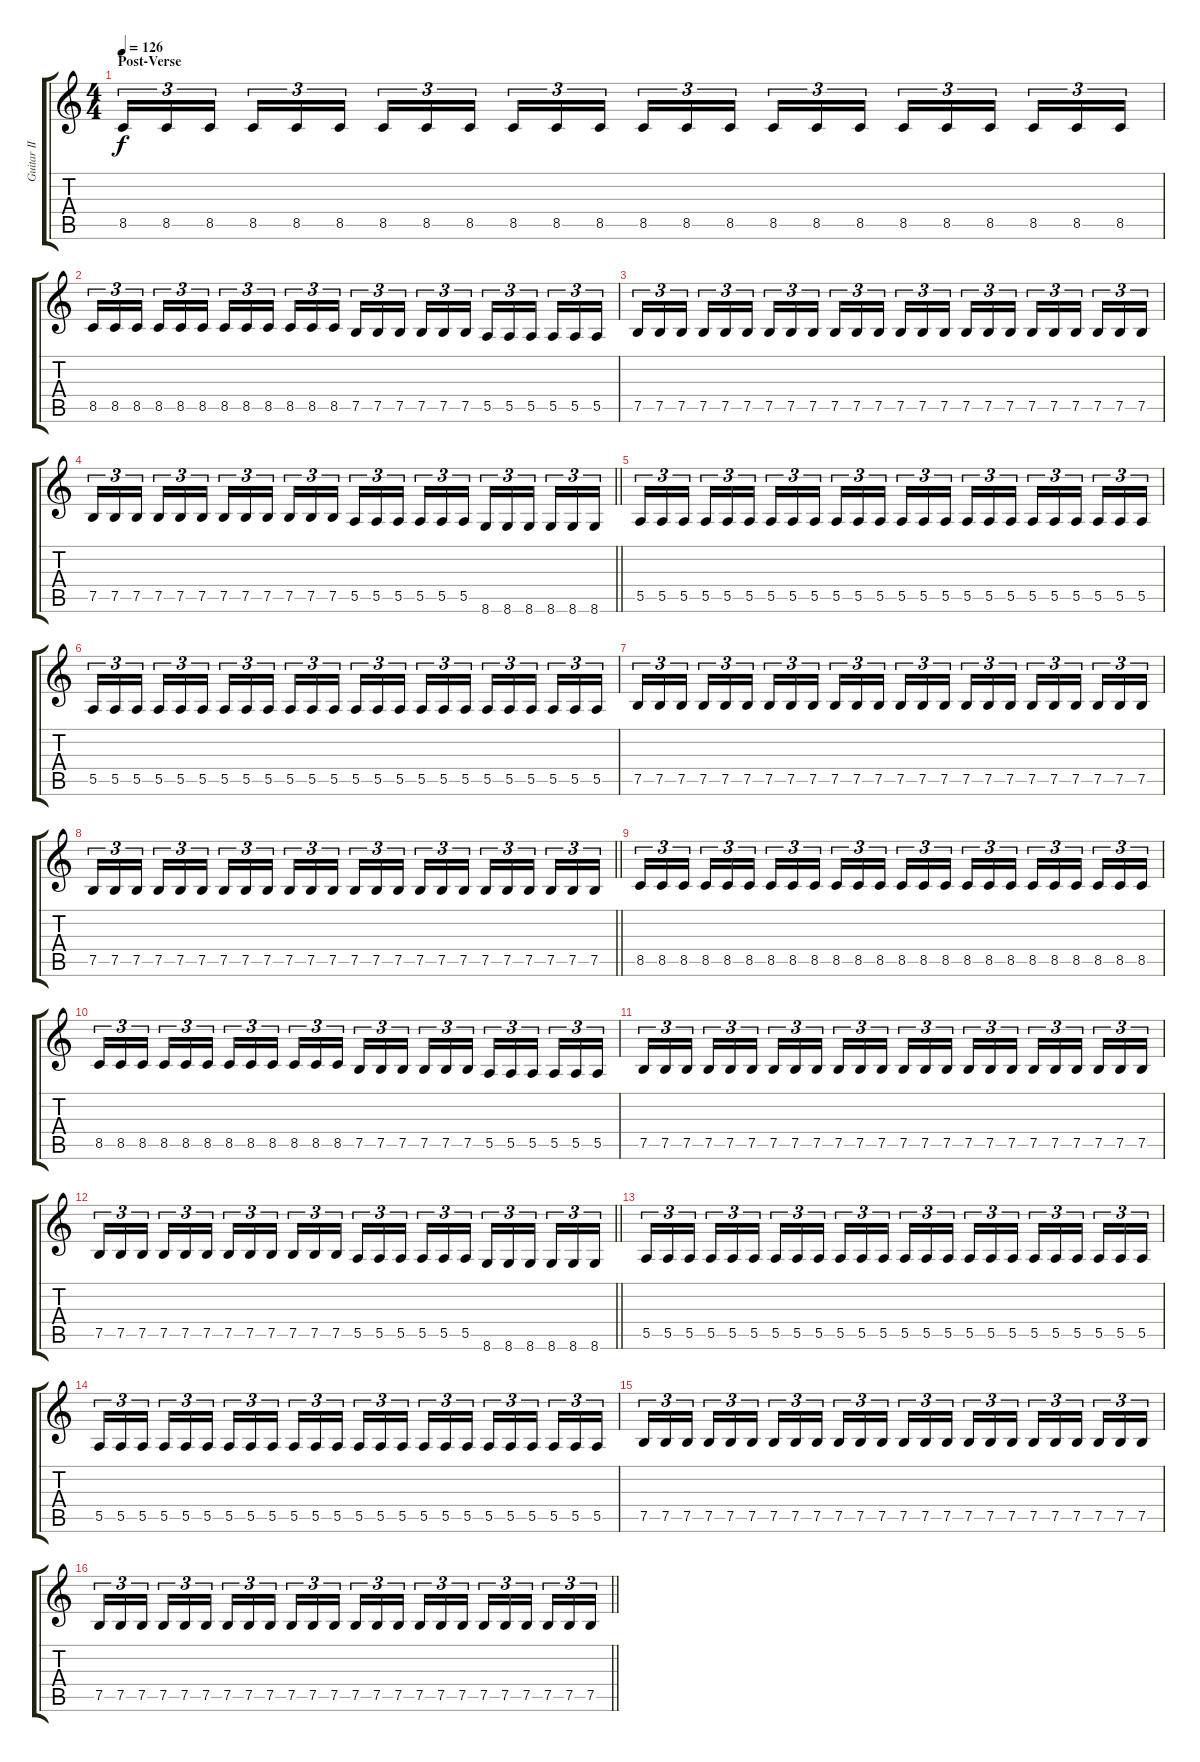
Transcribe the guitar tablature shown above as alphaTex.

\track ("Guitar II" "Guitar II") {instrument distortionguitar}
\staff {score tabs}
\tuning (B3 Gb3 D3 A2 E2 B1) {hide}
\ts (4 4)
\section ("" "Post-Verse")
\tempo 126
\clef g2
\ks c
8.5.16{tu (3 2) dy f} 8.5.16{tu (3 2)} 8.5.16{tu (3 2) beam splitsecondary} 8.5.16{tu (3 2)} 8.5.16{tu (3 2)} 8.5.16{tu (3 2)} 8.5.16{tu (3 2)} 8.5.16{tu (3 2)} 8.5.16{tu (3 2) beam splitsecondary} 8.5.16{tu (3 2)} 8.5.16{tu (3 2)} 8.5.16{tu (3 2)} 8.5.16{tu (3 2)} 8.5.16{tu (3 2)} 8.5.16{tu (3 2) beam splitsecondary} 8.5.16{tu (3 2)} 8.5.16{tu (3 2)} 8.5.16{tu (3 2)} 8.5.16{tu (3 2)} 8.5.16{tu (3 2)} 8.5.16{tu (3 2) beam splitsecondary} 8.5.16{tu (3 2)} 8.5.16{tu (3 2)} 8.5.16{tu (3 2)} |
8.5.16{tu (3 2)} 8.5.16{tu (3 2)} 8.5.16{tu (3 2) beam splitsecondary} 8.5.16{tu (3 2)} 8.5.16{tu (3 2)} 8.5.16{tu (3 2)} 8.5.16{tu (3 2)} 8.5.16{tu (3 2)} 8.5.16{tu (3 2) beam splitsecondary} 8.5.16{tu (3 2)} 8.5.16{tu (3 2)} 8.5.16{tu (3 2)} 7.5.16{tu (3 2)} 7.5.16{tu (3 2)} 7.5.16{tu (3 2) beam splitsecondary} 7.5.16{tu (3 2)} 7.5.16{tu (3 2)} 7.5.16{tu (3 2)} 5.5.16{tu (3 2)} 5.5.16{tu (3 2)} 5.5.16{tu (3 2) beam splitsecondary} 5.5.16{tu (3 2)} 5.5.16{tu (3 2)} 5.5.16{tu (3 2)} |
7.5.16{tu (3 2)} 7.5.16{tu (3 2)} 7.5.16{tu (3 2) beam splitsecondary} 7.5.16{tu (3 2)} 7.5.16{tu (3 2)} 7.5.16{tu (3 2)} 7.5.16{tu (3 2)} 7.5.16{tu (3 2)} 7.5.16{tu (3 2) beam splitsecondary} 7.5.16{tu (3 2)} 7.5.16{tu (3 2)} 7.5.16{tu (3 2)} 7.5.16{tu (3 2)} 7.5.16{tu (3 2)} 7.5.16{tu (3 2) beam splitsecondary} 7.5.16{tu (3 2)} 7.5.16{tu (3 2)} 7.5.16{tu (3 2)} 7.5.16{tu (3 2)} 7.5.16{tu (3 2)} 7.5.16{tu (3 2) beam splitsecondary} 7.5.16{tu (3 2)} 7.5.16{tu (3 2)} 7.5.16{tu (3 2)} |
\barLineRight lightlight
7.5.16{tu (3 2)} 7.5.16{tu (3 2)} 7.5.16{tu (3 2) beam splitsecondary} 7.5.16{tu (3 2)} 7.5.16{tu (3 2)} 7.5.16{tu (3 2)} 7.5.16{tu (3 2)} 7.5.16{tu (3 2)} 7.5.16{tu (3 2) beam splitsecondary} 7.5.16{tu (3 2)} 7.5.16{tu (3 2)} 7.5.16{tu (3 2)} 5.5.16{tu (3 2)} 5.5.16{tu (3 2)} 5.5.16{tu (3 2) beam splitsecondary} 5.5.16{tu (3 2)} 5.5.16{tu (3 2)} 5.5.16{tu (3 2)} 8.6.16{tu (3 2)} 8.6.16{tu (3 2)} 8.6.16{tu (3 2) beam splitsecondary} 8.6.16{tu (3 2)} 8.6.16{tu (3 2)} 8.6.16{tu (3 2)} |
\section ("" "")
5.5.16{tu (3 2)} 5.5.16{tu (3 2)} 5.5.16{tu (3 2) beam splitsecondary} 5.5.16{tu (3 2)} 5.5.16{tu (3 2)} 5.5.16{tu (3 2)} 5.5.16{tu (3 2)} 5.5.16{tu (3 2)} 5.5.16{tu (3 2) beam splitsecondary} 5.5.16{tu (3 2)} 5.5.16{tu (3 2)} 5.5.16{tu (3 2)} 5.5.16{tu (3 2)} 5.5.16{tu (3 2)} 5.5.16{tu (3 2) beam splitsecondary} 5.5.16{tu (3 2)} 5.5.16{tu (3 2)} 5.5.16{tu (3 2)} 5.5.16{tu (3 2)} 5.5.16{tu (3 2)} 5.5.16{tu (3 2) beam splitsecondary} 5.5.16{tu (3 2)} 5.5.16{tu (3 2)} 5.5.16{tu (3 2)} |
5.5.16{tu (3 2)} 5.5.16{tu (3 2)} 5.5.16{tu (3 2) beam splitsecondary} 5.5.16{tu (3 2)} 5.5.16{tu (3 2)} 5.5.16{tu (3 2)} 5.5.16{tu (3 2)} 5.5.16{tu (3 2)} 5.5.16{tu (3 2) beam splitsecondary} 5.5.16{tu (3 2)} 5.5.16{tu (3 2)} 5.5.16{tu (3 2)} 5.5.16{tu (3 2)} 5.5.16{tu (3 2)} 5.5.16{tu (3 2) beam splitsecondary} 5.5.16{tu (3 2)} 5.5.16{tu (3 2)} 5.5.16{tu (3 2)} 5.5.16{tu (3 2)} 5.5.16{tu (3 2)} 5.5.16{tu (3 2) beam splitsecondary} 5.5.16{tu (3 2)} 5.5.16{tu (3 2)} 5.5.16{tu (3 2)} |
7.5.16{tu (3 2)} 7.5.16{tu (3 2)} 7.5.16{tu (3 2) beam splitsecondary} 7.5.16{tu (3 2)} 7.5.16{tu (3 2)} 7.5.16{tu (3 2)} 7.5.16{tu (3 2)} 7.5.16{tu (3 2)} 7.5.16{tu (3 2) beam splitsecondary} 7.5.16{tu (3 2)} 7.5.16{tu (3 2)} 7.5.16{tu (3 2)} 7.5.16{tu (3 2)} 7.5.16{tu (3 2)} 7.5.16{tu (3 2) beam splitsecondary} 7.5.16{tu (3 2)} 7.5.16{tu (3 2)} 7.5.16{tu (3 2)} 7.5.16{tu (3 2)} 7.5.16{tu (3 2)} 7.5.16{tu (3 2) beam splitsecondary} 7.5.16{tu (3 2)} 7.5.16{tu (3 2)} 7.5.16{tu (3 2)} |
\barLineRight lightlight
7.5.16{tu (3 2)} 7.5.16{tu (3 2)} 7.5.16{tu (3 2) beam splitsecondary} 7.5.16{tu (3 2)} 7.5.16{tu (3 2)} 7.5.16{tu (3 2)} 7.5.16{tu (3 2)} 7.5.16{tu (3 2)} 7.5.16{tu (3 2) beam splitsecondary} 7.5.16{tu (3 2)} 7.5.16{tu (3 2)} 7.5.16{tu (3 2)} 7.5.16{tu (3 2)} 7.5.16{tu (3 2)} 7.5.16{tu (3 2) beam splitsecondary} 7.5.16{tu (3 2)} 7.5.16{tu (3 2)} 7.5.16{tu (3 2)} 7.5.16{tu (3 2)} 7.5.16{tu (3 2)} 7.5.16{tu (3 2) beam splitsecondary} 7.5.16{tu (3 2)} 7.5.16{tu (3 2)} 7.5.16{tu (3 2)} |
\section ("" "")
8.5.16{tu (3 2)} 8.5.16{tu (3 2)} 8.5.16{tu (3 2) beam splitsecondary} 8.5.16{tu (3 2)} 8.5.16{tu (3 2)} 8.5.16{tu (3 2)} 8.5.16{tu (3 2)} 8.5.16{tu (3 2)} 8.5.16{tu (3 2) beam splitsecondary} 8.5.16{tu (3 2)} 8.5.16{tu (3 2)} 8.5.16{tu (3 2)} 8.5.16{tu (3 2)} 8.5.16{tu (3 2)} 8.5.16{tu (3 2) beam splitsecondary} 8.5.16{tu (3 2)} 8.5.16{tu (3 2)} 8.5.16{tu (3 2)} 8.5.16{tu (3 2)} 8.5.16{tu (3 2)} 8.5.16{tu (3 2) beam splitsecondary} 8.5.16{tu (3 2)} 8.5.16{tu (3 2)} 8.5.16{tu (3 2)} |
8.5.16{tu (3 2)} 8.5.16{tu (3 2)} 8.5.16{tu (3 2) beam splitsecondary} 8.5.16{tu (3 2)} 8.5.16{tu (3 2)} 8.5.16{tu (3 2)} 8.5.16{tu (3 2)} 8.5.16{tu (3 2)} 8.5.16{tu (3 2) beam splitsecondary} 8.5.16{tu (3 2)} 8.5.16{tu (3 2)} 8.5.16{tu (3 2)} 7.5.16{tu (3 2)} 7.5.16{tu (3 2)} 7.5.16{tu (3 2) beam splitsecondary} 7.5.16{tu (3 2)} 7.5.16{tu (3 2)} 7.5.16{tu (3 2)} 5.5.16{tu (3 2)} 5.5.16{tu (3 2)} 5.5.16{tu (3 2) beam splitsecondary} 5.5.16{tu (3 2)} 5.5.16{tu (3 2)} 5.5.16{tu (3 2)} |
7.5.16{tu (3 2)} 7.5.16{tu (3 2)} 7.5.16{tu (3 2) beam splitsecondary} 7.5.16{tu (3 2)} 7.5.16{tu (3 2)} 7.5.16{tu (3 2)} 7.5.16{tu (3 2)} 7.5.16{tu (3 2)} 7.5.16{tu (3 2) beam splitsecondary} 7.5.16{tu (3 2)} 7.5.16{tu (3 2)} 7.5.16{tu (3 2)} 7.5.16{tu (3 2)} 7.5.16{tu (3 2)} 7.5.16{tu (3 2) beam splitsecondary} 7.5.16{tu (3 2)} 7.5.16{tu (3 2)} 7.5.16{tu (3 2)} 7.5.16{tu (3 2)} 7.5.16{tu (3 2)} 7.5.16{tu (3 2) beam splitsecondary} 7.5.16{tu (3 2)} 7.5.16{tu (3 2)} 7.5.16{tu (3 2)} |
\barLineRight lightlight
7.5.16{tu (3 2)} 7.5.16{tu (3 2)} 7.5.16{tu (3 2) beam splitsecondary} 7.5.16{tu (3 2)} 7.5.16{tu (3 2)} 7.5.16{tu (3 2)} 7.5.16{tu (3 2)} 7.5.16{tu (3 2)} 7.5.16{tu (3 2) beam splitsecondary} 7.5.16{tu (3 2)} 7.5.16{tu (3 2)} 7.5.16{tu (3 2)} 5.5.16{tu (3 2)} 5.5.16{tu (3 2)} 5.5.16{tu (3 2) beam splitsecondary} 5.5.16{tu (3 2)} 5.5.16{tu (3 2)} 5.5.16{tu (3 2)} 8.6.16{tu (3 2)} 8.6.16{tu (3 2)} 8.6.16{tu (3 2) beam splitsecondary} 8.6.16{tu (3 2)} 8.6.16{tu (3 2)} 8.6.16{tu (3 2)} |
\section ("" "")
5.5.16{tu (3 2)} 5.5.16{tu (3 2)} 5.5.16{tu (3 2) beam splitsecondary} 5.5.16{tu (3 2)} 5.5.16{tu (3 2)} 5.5.16{tu (3 2)} 5.5.16{tu (3 2)} 5.5.16{tu (3 2)} 5.5.16{tu (3 2) beam splitsecondary} 5.5.16{tu (3 2)} 5.5.16{tu (3 2)} 5.5.16{tu (3 2)} 5.5.16{tu (3 2)} 5.5.16{tu (3 2)} 5.5.16{tu (3 2) beam splitsecondary} 5.5.16{tu (3 2)} 5.5.16{tu (3 2)} 5.5.16{tu (3 2)} 5.5.16{tu (3 2)} 5.5.16{tu (3 2)} 5.5.16{tu (3 2) beam splitsecondary} 5.5.16{tu (3 2)} 5.5.16{tu (3 2)} 5.5.16{tu (3 2)} |
5.5.16{tu (3 2)} 5.5.16{tu (3 2)} 5.5.16{tu (3 2) beam splitsecondary} 5.5.16{tu (3 2)} 5.5.16{tu (3 2)} 5.5.16{tu (3 2)} 5.5.16{tu (3 2)} 5.5.16{tu (3 2)} 5.5.16{tu (3 2) beam splitsecondary} 5.5.16{tu (3 2)} 5.5.16{tu (3 2)} 5.5.16{tu (3 2)} 5.5.16{tu (3 2)} 5.5.16{tu (3 2)} 5.5.16{tu (3 2) beam splitsecondary} 5.5.16{tu (3 2)} 5.5.16{tu (3 2)} 5.5.16{tu (3 2)} 5.5.16{tu (3 2)} 5.5.16{tu (3 2)} 5.5.16{tu (3 2) beam splitsecondary} 5.5.16{tu (3 2)} 5.5.16{tu (3 2)} 5.5.16{tu (3 2)} |
7.5.16{tu (3 2)} 7.5.16{tu (3 2)} 7.5.16{tu (3 2) beam splitsecondary} 7.5.16{tu (3 2)} 7.5.16{tu (3 2)} 7.5.16{tu (3 2)} 7.5.16{tu (3 2)} 7.5.16{tu (3 2)} 7.5.16{tu (3 2) beam splitsecondary} 7.5.16{tu (3 2)} 7.5.16{tu (3 2)} 7.5.16{tu (3 2)} 7.5.16{tu (3 2)} 7.5.16{tu (3 2)} 7.5.16{tu (3 2) beam splitsecondary} 7.5.16{tu (3 2)} 7.5.16{tu (3 2)} 7.5.16{tu (3 2)} 7.5.16{tu (3 2)} 7.5.16{tu (3 2)} 7.5.16{tu (3 2) beam splitsecondary} 7.5.16{tu (3 2)} 7.5.16{tu (3 2)} 7.5.16{tu (3 2)} |
\barLineRight lightlight
7.5.16{tu (3 2)} 7.5.16{tu (3 2)} 7.5.16{tu (3 2) beam splitsecondary} 7.5.16{tu (3 2)} 7.5.16{tu (3 2)} 7.5.16{tu (3 2)} 7.5.16{tu (3 2)} 7.5.16{tu (3 2)} 7.5.16{tu (3 2) beam splitsecondary} 7.5.16{tu (3 2)} 7.5.16{tu (3 2)} 7.5.16{tu (3 2)} 7.5.16{tu (3 2)} 7.5.16{tu (3 2)} 7.5.16{tu (3 2) beam splitsecondary} 7.5.16{tu (3 2)} 7.5.16{tu (3 2)} 7.5.16{tu (3 2)} 7.5.16{tu (3 2)} 7.5.16{tu (3 2)} 7.5.16{tu (3 2) beam splitsecondary} 7.5.16{tu (3 2)} 7.5.16{tu (3 2)} 7.5.16{tu (3 2)}
